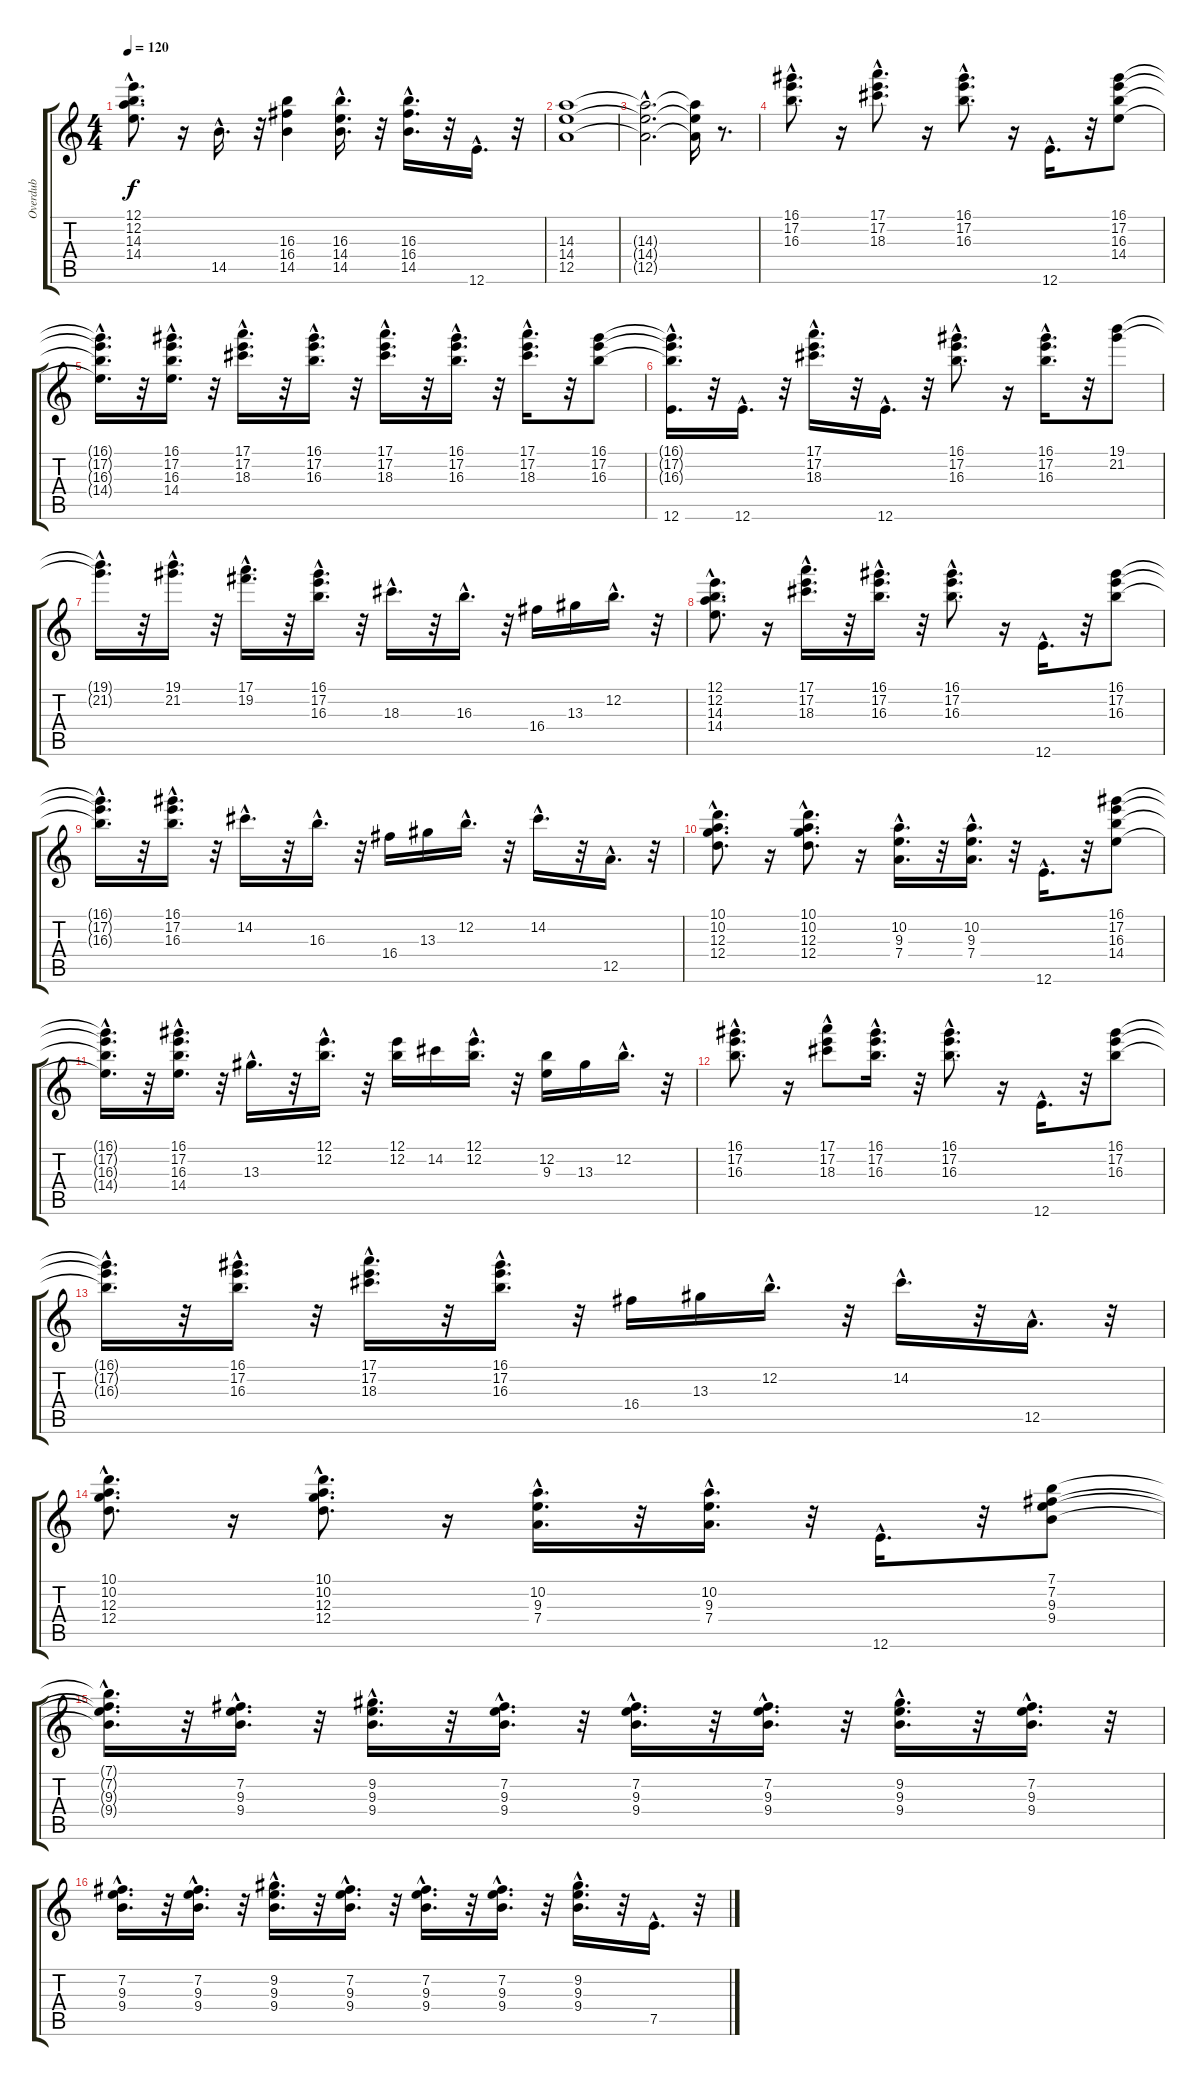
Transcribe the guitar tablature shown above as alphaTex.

\track ("Overdub" "Overdub") {instrument overdrivenguitar}
\staff {score tabs}
\tuning (E4 B3 G3 D3 A2 E2) {hide}
\ts (4 4)
\tempo 120
\clef g2
\ks c
(12.1{hac} 12.2{hac} 14.3{hac} 14.4{hac}).8{d dy f} r.16 14.5{hac}.16{d} r.32 (16.3 16.4 14.5).4 (16.3{hac} 14.4{hac} 14.5{hac}).16{d} r.32 (16.3{hac} 16.4{hac} 14.5{hac}).16{d} r.32 12.6{hac}.16{d} r.32 |
(14.3 14.4 12.5).1 |
(14.3{hac t} 14.4{hac t} 12.5{hac t}).2{d} (14.3{t} 14.4{t} 12.5{t}).16 r.8{d} |
(16.1{hac} 17.2{hac} 16.3{hac}).8{d} r.16 (17.1{hac} 17.2{hac} 18.3{hac}).8{d} r.16 (16.1{hac} 17.2{hac} 16.3{hac}).8{d} r.16 12.6{hac}.16{d} r.32 (16.1 17.2 16.3 14.4).8 |
(16.1{hac t} 17.2{hac t} 16.3{hac t} 14.4{hac t}).16{d} r.32 (16.1{hac} 17.2{hac} 16.3{hac} 14.4{hac}).16{d} r.32 (17.1{hac} 17.2{hac} 18.3{hac}).16{d} r.32 (16.1{hac} 17.2{hac} 16.3{hac}).16{d} r.32 (17.1{hac} 17.2{hac} 18.3{hac}).16{d} r.32 (16.1{hac} 17.2{hac} 16.3{hac}).16{d} r.32 (17.1{hac} 17.2{hac} 18.3{hac}).16{d} r.32 (16.1 17.2 16.3).8 |
(16.1{hac t} 17.2{hac t} 16.3{hac t} 12.6{hac}).16{d} r.32 12.6{hac}.16{d} r.32 (17.1{hac} 17.2{hac} 18.3{hac}).16{d} r.32 12.6{hac}.16{d} r.32 (16.1{hac} 17.2{hac} 16.3{hac}).8{d} r.16 (16.1{hac} 17.2{hac} 16.3{hac}).16{d} r.32 (19.1 21.2).8 |
(19.1{hac t} 21.2{hac t}).16{d} r.32 (19.1{hac} 21.2{hac}).16{d} r.32 (17.1{hac} 19.2{hac}).16{d} r.32 (16.1{hac} 17.2{hac} 16.3{hac}).16{d} r.32 18.3{hac}.16{d} r.32 16.3{hac}.16{d} r.32 16.4.16 13.3.16 12.2{hac}.16{d} r.32 |
(12.1{hac} 12.2{hac} 14.3{hac} 14.4{hac}).8{d} r.16 (17.1{hac} 17.2{hac} 18.3{hac}).16{d} r.32 (16.1{hac} 17.2{hac} 16.3{hac}).16{d} r.32 (16.1{hac} 17.2{hac} 16.3{hac}).8{d} r.16 12.6{hac}.16{d} r.32 (16.1 17.2 16.3).8 |
(16.1{hac t} 17.2{hac t} 16.3{hac t}).16{d} r.32 (16.1{hac} 17.2{hac} 16.3{hac}).16{d} r.32 14.2{hac}.16{d} r.32 16.3{hac}.16{d} r.32 16.4.16 13.3.16 12.2{hac}.16{d} r.32 14.2{hac}.16{d} r.32 12.5{hac}.16{d} r.32 |
(10.1{hac} 10.2{hac} 12.3{hac} 12.4{hac}).8{d} r.16 (10.1{hac} 10.2{hac} 12.3{hac} 12.4{hac}).8{d} r.16 (10.2{hac} 9.3{hac} 7.4{hac}).16{d} r.32 (10.2{hac} 9.3{hac} 7.4{hac}).16{d} r.32 12.6{hac}.16{d} r.32 (16.1 17.2 16.3 14.4).8 |
(16.1{hac t} 17.2{hac t} 16.3{hac t} 14.4{hac t}).16{d} r.32 (16.1{hac} 17.2{hac} 16.3{hac} 14.4{hac}).16{d} r.32 13.3{hac}.16{d} r.32 (12.1{hac} 12.2{hac}).16{d} r.32 (12.1 12.2).16 14.2.16 (12.1{hac} 12.2{hac}).16{d} r.32 (12.2 9.3).16 13.3.16 12.2{hac}.16{d} r.32 |
(16.1{hac} 17.2{hac} 16.3{hac}).8{d} r.16 (17.1{hac} 17.2{hac} 18.3{hac}).8 (16.1{hac} 17.2{hac} 16.3{hac}).16{d} r.32 (16.1{hac} 17.2{hac} 16.3{hac}).8{d} r.16 12.6{hac}.16{d} r.32 (16.1 17.2 16.3).8 |
(16.1{hac t} 17.2{hac t} 16.3{hac t}).16{d} r.32 (16.1{hac} 17.2{hac} 16.3{hac}).16{d} r.32 (17.1{hac} 17.2{hac} 18.3{hac}).16{d} r.32 (16.1{hac} 17.2{hac} 16.3{hac}).16{d} r.32 16.4.16 13.3.16 12.2{hac}.16{d} r.32 14.2{hac}.16{d} r.32 12.5{hac}.16{d} r.32 |
(10.1{hac} 10.2{hac} 12.3{hac} 12.4{hac}).8{d} r.16 (10.1{hac} 10.2{hac} 12.3{hac} 12.4{hac}).8{d} r.16 (10.2{hac} 9.3{hac} 7.4{hac}).16{d} r.32 (10.2{hac} 9.3{hac} 7.4{hac}).16{d} r.32 12.6{hac}.16{d} r.32 (7.1 7.2 9.3 9.4).8 |
(7.1{hac t} 7.2{hac t} 9.3{hac t} 9.4{hac t}).16{d} r.32 (7.2{hac} 9.3{hac} 9.4{hac}).16{d} r.32 (9.2{hac} 9.3{hac} 9.4{hac}).16{d} r.32 (7.2{hac} 9.3{hac} 9.4{hac}).16{d} r.32 (7.2{hac} 9.3{hac} 9.4{hac}).16{d} r.32 (7.2{hac} 9.3{hac} 9.4{hac}).16{d} r.32 (9.2{hac} 9.3{hac} 9.4{hac}).16{d} r.32 (7.2{hac} 9.3{hac} 9.4{hac}).16{d} r.32 |
(7.2{hac} 9.3{hac} 9.4{hac}).16{d} r.32 (7.2{hac} 9.3{hac} 9.4{hac}).16{d} r.32 (9.2{hac} 9.3{hac} 9.4{hac}).16{d} r.32 (7.2{hac} 9.3{hac} 9.4{hac}).16{d} r.32 (7.2{hac} 9.3{hac} 9.4{hac}).16{d} r.32 (7.2{hac} 9.3{hac} 9.4{hac}).16{d} r.32 (9.2{hac} 9.3{hac} 9.4{hac}).16{d} r.32 7.5{hac}.16{d} r.32
